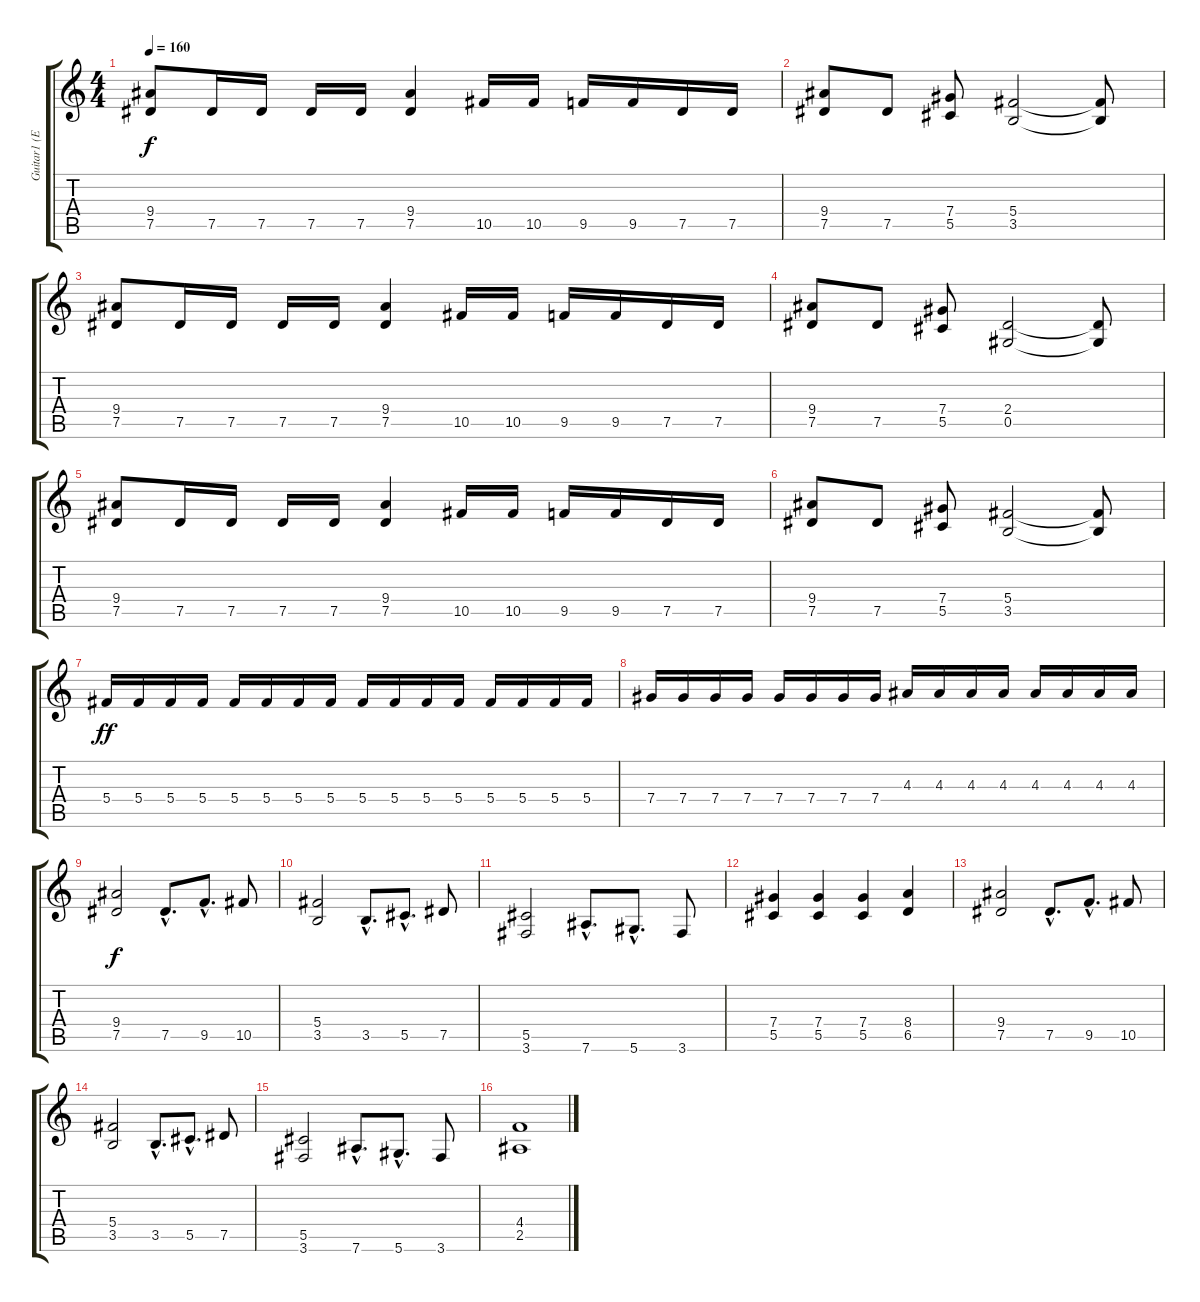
\track ("Guitar1 (Eb-tuning)" "Guitar1 (E") {instrument overdrivenguitar}
\staff {score tabs}
\tuning (Eb4 Bb3 Gb3 Db3 Ab2 Eb2) {hide}
\ts (4 4)
\tempo 160
\clef g2
\ks c
(9.4 7.5).8{dy f} 7.5.16 7.5.16 7.5.16 7.5.16 (9.4 7.5).4 10.5.16 10.5.16 9.5.16 9.5.16 7.5.16 7.5.16 |
(9.4 7.5).8 7.5.8 (7.4 5.5).8 (5.4 3.5).2 (5.4{t} 3.5{t}).8 |
(9.4 7.5).8 7.5.16 7.5.16 7.5.16 7.5.16 (9.4 7.5).4 10.5.16 10.5.16 9.5.16 9.5.16 7.5.16 7.5.16 |
(9.4 7.5).8 7.5.8 (7.4 5.5).8 (2.4 0.5).2 (2.4{t} 0.5{t}).8 |
(9.4 7.5).8 7.5.16 7.5.16 7.5.16 7.5.16 (9.4 7.5).4 10.5.16 10.5.16 9.5.16 9.5.16 7.5.16 7.5.16 |
(9.4 7.5).8 7.5.8 (7.4 5.5).8 (5.4 3.5).2 (5.4{t} 3.5{t}).8 |
5.4.16{dy ff} 5.4.16 5.4.16 5.4.16 5.4.16 5.4.16 5.4.16 5.4.16 5.4.16 5.4.16 5.4.16 5.4.16 5.4.16 5.4.16 5.4.16 5.4.16 |
7.4.16 7.4.16 7.4.16 7.4.16 7.4.16 7.4.16 7.4.16 7.4.16 4.3.16 4.3.16 4.3.16 4.3.16 4.3.16 4.3.16 4.3.16 4.3.16 |
(9.4 7.5).2{dy f} 7.5{hac}.8{d} 9.5{hac}.8{d} 10.5.8 |
(5.4 3.5).2 3.5{hac}.8{d} 5.5{hac}.8{d} 7.5.8 |
(5.5 3.6).2 7.6{hac}.8{d} 5.6{hac}.8{d} 3.6.8 |
(7.4 5.5).4 (7.4 5.5).4 (7.4 5.5).4 (8.4 6.5).4 |
(9.4 7.5).2 7.5{hac}.8{d} 9.5{hac}.8{d} 10.5.8 |
(5.4 3.5).2 3.5{hac}.8{d} 5.5{hac}.8{d} 7.5.8 |
(5.5 3.6).2 7.6{hac}.8{d} 5.6{hac}.8{d} 3.6.8 |
(4.4 2.5).1
